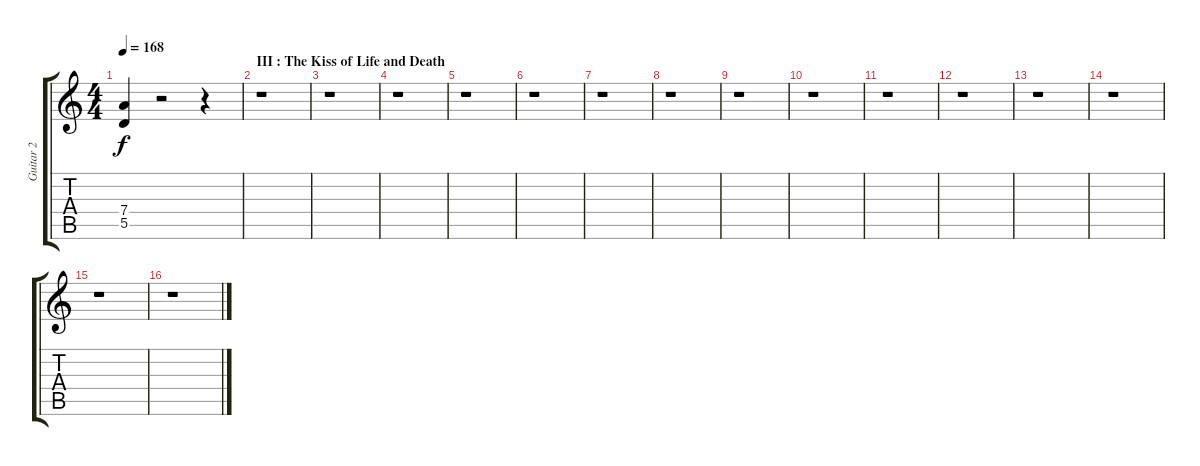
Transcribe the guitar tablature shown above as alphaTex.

\track ("Guitar 2" "Guitar 2") {instrument distortionguitar}
\staff {score tabs}
\tuning (E4 B3 G3 D3 A2 E2) {hide}
\ts (4 4)
\tempo 168
\clef g2
\ks c
(7.4 5.5).4{dy f} r.2 r.4 |
\section ("" "III : The Kiss of Life and Death")
r.1 |
r.1 |
r.1 |
r.1 |
r.1 |
r.1 |
r.1 |
r.1 |
r.1 |
r.1 |
r.1 |
r.1 |
r.1 |
r.1 |
r.1
